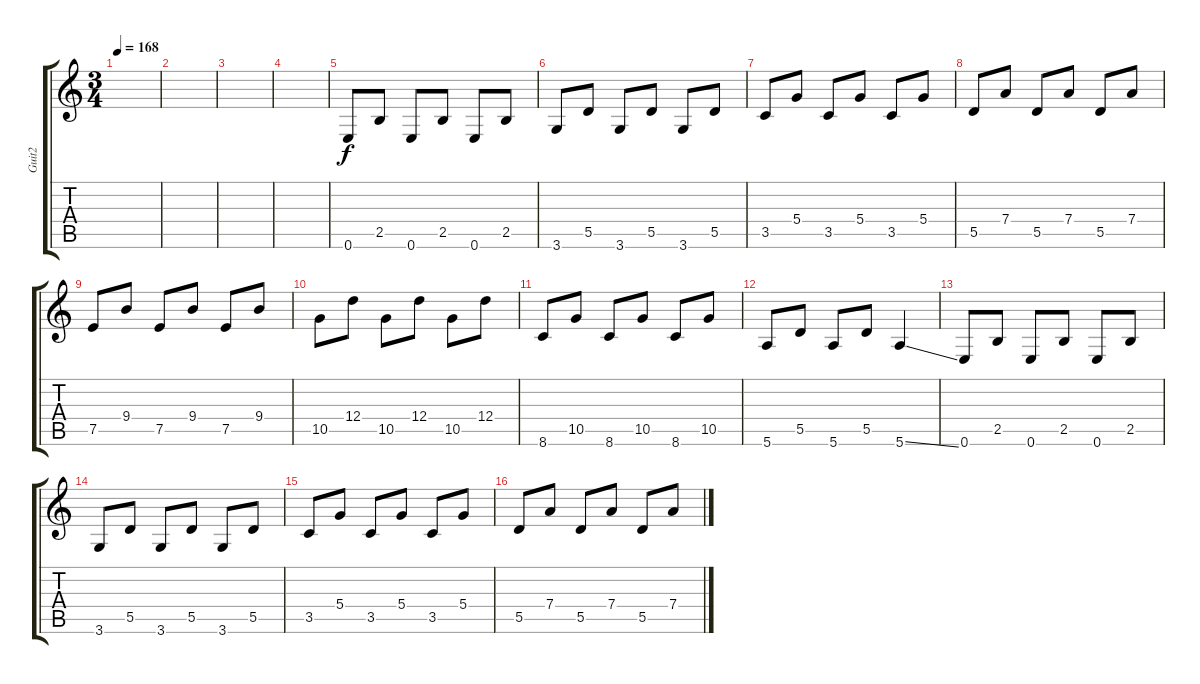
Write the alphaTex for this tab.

\track ("Guit2" "Guit2") {instrument overdrivenguitar}
\staff {score tabs}
\tuning (E4 B3 G3 D3 A2 E2) {hide}
\ts (3 4)
\tempo 168
\clef g2
\ks c
|
|
|
|
0.6.8{volume 13 instrument electricguitarclean} 2.5.8 0.6.8 2.5.8 0.6.8 2.5.8 |
3.6.8 5.5.8 3.6.8 5.5.8 3.6.8 5.5.8 |
3.5.8 5.4.8 3.5.8 5.4.8 3.5.8 5.4.8 |
5.5.8 7.4.8 5.5.8 7.4.8 5.5.8 7.4.8 |
7.5.8 9.4.8 7.5.8 9.4.8 7.5.8 9.4.8 |
10.5.8 12.4.8 10.5.8 12.4.8 10.5.8 12.4.8 |
8.6.8 10.5.8 8.6.8 10.5.8 8.6.8 10.5.8 |
5.6.8 5.5.8 5.6.8 5.5.8 5.6{ss}.4 |
0.6.8 2.5.8 0.6.8 2.5.8 0.6.8 2.5.8 |
3.6.8 5.5.8 3.6.8 5.5.8 3.6.8 5.5.8 |
3.5.8 5.4.8 3.5.8 5.4.8 3.5.8 5.4.8 |
5.5.8 7.4.8 5.5.8 7.4.8 5.5.8 7.4.8
